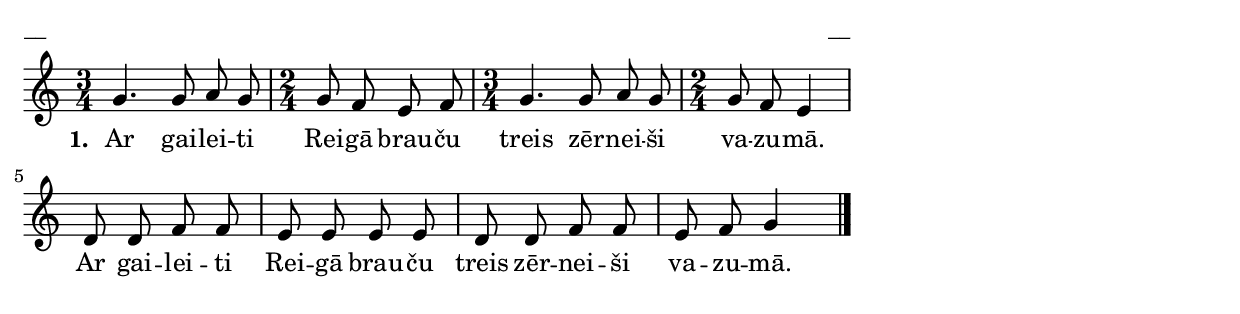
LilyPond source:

\version "2.13.18"

\paper {
line-width = 14\cm
left-margin = 0.4\cm
between-system-padding = 0.1\cm
between-system-space = 0.1\cm
}
% SBTZK, p.13
\layout {
indent = #0
ragged-last = ##f
}


voiceA = \relative c' {
\clef "treble"
\key c \major
\time 3/4
g'4. g8 a g | \time 2/4 g f e f | \time 3/4 g4. g8 a g | \time 2/4 g f e4 |
d8 d f f | e e e e | d d f f | e f g4 \bar"|."
}

lyricA = \lyricmode {
\set stanza = "1. "
Ar gai -- lei -- ti Rei -- gā brau -- ču treis zēr -- nei -- ši va -- zu -- mā.
Ar gai -- lei -- ti Rei -- gā brau -- ču treis zēr -- nei -- ši va -- zu -- mā.
}


fullScore = <<
%\new ChordNames { \chordsA }
\new Staff {
<<
\new Voice = "voiceA" { \oneVoice \autoBeamOff \voiceA }
\lyricsto "voiceA" \new Lyrics  \lyricA
%\new Voice = "voiceB" { \voiceTwo \autoBeamOff \voiceB }
>>
}
>>



\score {
\fullScore
\header { piece = "__" opus = "__" }
}
\markup { \with-color #(x11-color 'white) \sans \smaller "__" }
\score {
\unfoldRepeats
\fullScore
\midi {
\context { \Staff \remove "Staff_performer" }
\context { \Voice \consists "Staff_performer" }
}
}


